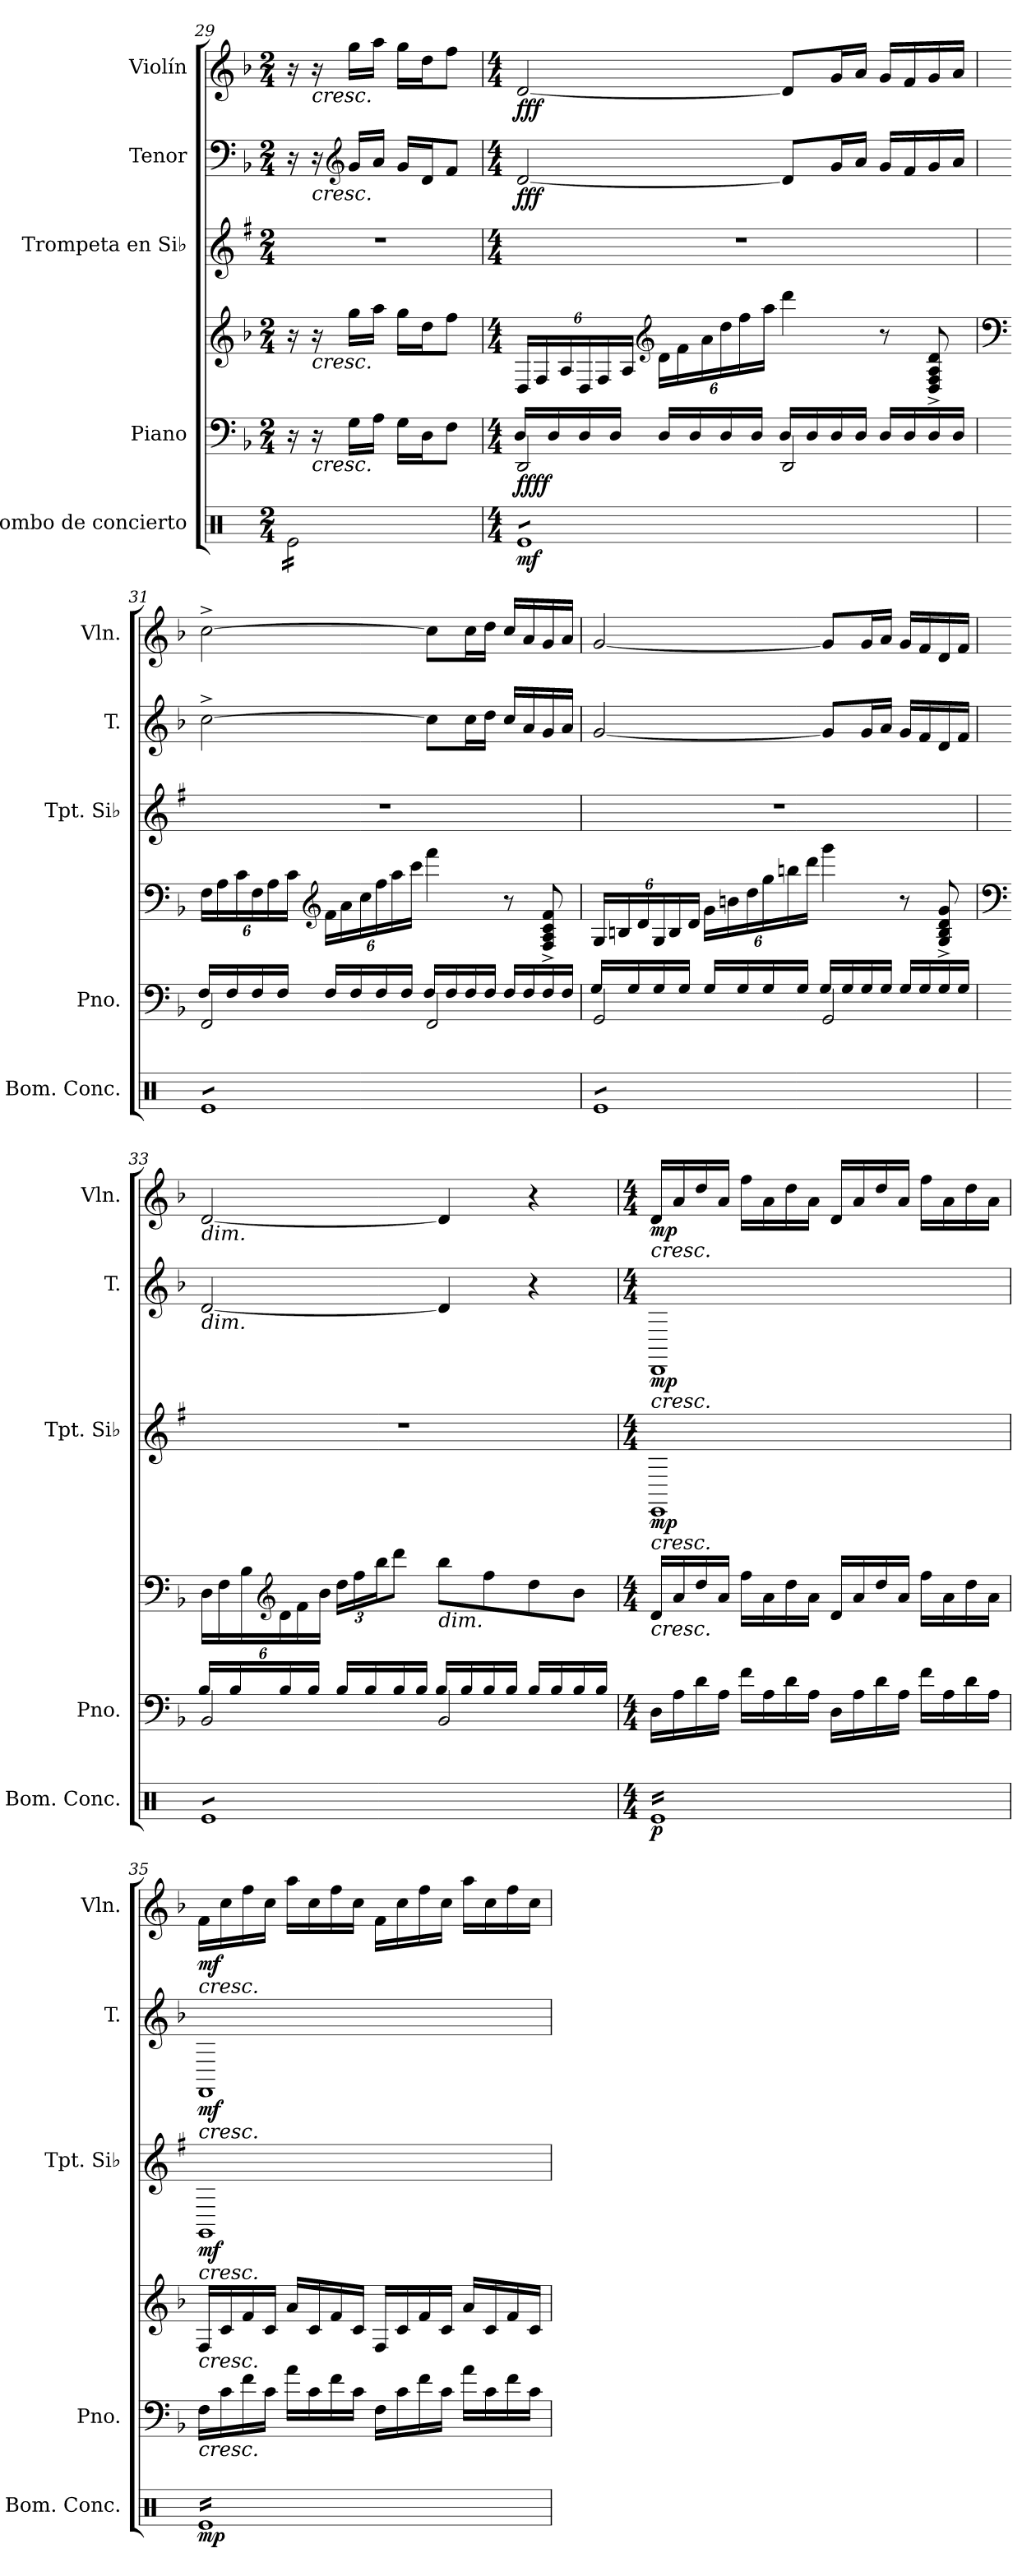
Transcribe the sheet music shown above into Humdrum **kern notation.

**kern	**dynam	**kern	**kern	**dynam	**kern	**dynam	**kern	**dynam	**kern	**dynam
*part5	*part5	*part4	*part4	*part4	*part3	*part3	*part2	*part2	*part1	*part1
*staff6	*staff6	*staff5	*staff4	*staff4/5	*staff3	*staff3	*staff2	*staff2	*staff1	*staff1
*I"Bombo de concierto	*	*I"Piano	*	*	*I"Trompeta en Si♭	*	*I"Tenor	*	*I"Violín	*
*I'Bom. Conc.	*	*I'Pno.	*	*	*I'Tpt. Si♭	*	*I'T.	*	*I'Vln.	*
!!LO:PB:g=z
*clefX	*	*clefF4	*clefG2	*	*clefG2	*	*clefF4	*	*clefG2	*
*	*	*	*	*	*ITrd1c2	*	*	*	*	*
*k[]	*	*k[b-]	*k[b-]	*	*k[b-]	*	*k[b-]	*	*k[b-]	*
*M2/4	*	*M2/4	*M2/4	*	*M2/4	*	*M2/4	*	*M2/4	*
=29	=29	=29	=29	=29	=29	=29	=29	=29	=29	=29
*tremolo	*	*	*	*	*	*	*	*	*	*
16Re\LL	.	16r	16r	.	2r	.	16r	.	16r	.
!	!	!	!	!	!	!	!	!	!LO:TX:b:i:t=cresc.	!
!	!	!	!	!	!	!	!LO:TX:b:i:t=cresc.	!	!	!
!	!	!	!LO:TX:b:i:t=cresc.	!	!	!	!	!	!	!
!	!	!LO:TX:b:i:t=cresc.	!	!	!	!	!	!	!	!
16Re\	.	16r	16r	.	.	.	16r	.	16r	.
*	*	*	*	*	*	*	*clefG2	*	*	*
16Re\	.	16G\LL	16gg\LL	.	.	.	16g/LL	.	16gg\LL	.
16Re\	.	16A\JJ	16aa\JJ	.	.	.	16a/JJ	.	16aa\JJ	.
16Re\	.	16G\LL	16gg\LL	.	.	.	16g/LL	.	16gg\LL	.
16Re\	.	16D\J	16dd\J	.	.	.	16d/J	.	16dd\J	.
16Re\	.	8F\J	8ff\J	.	.	.	8f/J	.	8ff\J	.
16Re\JJ	.	.	.	.	.	.	.	.	.	.
=30	=30	=30	=30	=30	=30	=30	=30	=30	=30	=30
*M4/4	*	*M4/4	*M4/4	*	*M4/4	*	*M4/4	*	*M4/4	*
*	*	*^	*	*	*	*	*	*	*	*
*	*	*	*	*Xbrackettup	*	*	*	*	*	*	*
!	!LO:DY:b	!	!	!	!LO:DY:b=2	!	!	!	!	!	!
!	!	!	!	!	!LO:DY:n=1:b=2	!	!	!	!LO:DY:b	!	!LO:DY:b
8ReL	mf	2DD/	16D/LL	24D/LL	ff ff	1r	.	[2d/	fff	[2d/	fff
.	.	.	.	24F/	.	.	.	.	.	.	.
.	.	.	16D/	.	.	.	.	.	.	.	.
.	.	.	.	24A/	.	.	.	.	.	.	.
8Re	.	.	16D/	24D/	.	.	.	.	.	.	.
.	.	.	.	24F/	.	.	.	.	.	.	.
.	.	.	16D/JJ	.	.	.	.	.	.	.	.
.	.	.	.	24A/JJ	.	.	.	.	.	.	.
*	*	*	*	*clefG2	*	*	*	*	*	*	*
8Re	.	.	16D/LL	24d\LL	.	.	.	.	.	.	.
.	.	.	.	24f\	.	.	.	.	.	.	.
.	.	.	16D/	.	.	.	.	.	.	.	.
.	.	.	.	24a\	.	.	.	.	.	.	.
8Re	.	.	16D/	24dd\	.	.	.	.	.	.	.
.	.	.	.	24ff\	.	.	.	.	.	.	.
.	.	.	16D/JJ	.	.	.	.	.	.	.	.
.	.	.	.	24aa\JJ	.	.	.	.	.	.	.
8Re	.	2DD/	16D/LL	4ddd\	.	.	.	8d/L]	.	8d/L]	.
.	.	.	16D/	.	.	.	.	.	.	.	.
8Re	.	.	16D/	.	.	.	.	16g/L	.	16g/L	.
.	.	.	16D/JJ	.	.	.	.	16a/JJ	.	16a/JJ	.
8Re	.	.	16D/LL	8r	.	.	.	16g/LL	.	16g/LL	.
.	.	.	16D/	.	.	.	.	16f/	.	16f/	.
8ReJ	.	.	16D/	8D/^ 8F/^ 8A/^ 8d/^	.	.	.	16g/	.	16g/	.
.	.	.	16D/JJ	.	.	.	.	16a/JJ	.	16a/JJ	.
!!LO:LB:g=z
=31	=31	=31	=31	=31	=31	=31	=31	=31	=31	=31	=31
*	*	*	*	*clefF4	*	*	*	*	*	*	*
8ReL	.	2FF/	16F/LL	24F\LL	.	1r	.	[2cc^\	.	[2cc^\	.
.	.	.	.	24A\	.	.	.	.	.	.	.
.	.	.	16F/	.	.	.	.	.	.	.	.
.	.	.	.	24c\	.	.	.	.	.	.	.
8Re	.	.	16F/	24F\	.	.	.	.	.	.	.
.	.	.	.	24A\	.	.	.	.	.	.	.
.	.	.	16F/JJ	.	.	.	.	.	.	.	.
.	.	.	.	24c\JJ	.	.	.	.	.	.	.
*	*	*	*	*clefG2	*	*	*	*	*	*	*
8Re	.	.	16F/LL	24f\LL	.	.	.	.	.	.	.
.	.	.	.	24a\	.	.	.	.	.	.	.
.	.	.	16F/	.	.	.	.	.	.	.	.
.	.	.	.	24cc\	.	.	.	.	.	.	.
8Re	.	.	16F/	24ff\	.	.	.	.	.	.	.
.	.	.	.	24aa\	.	.	.	.	.	.	.
.	.	.	16F/JJ	.	.	.	.	.	.	.	.
.	.	.	.	24ccc\JJ	.	.	.	.	.	.	.
8Re	.	2FF/	16F/LL	4fff\	.	.	.	8cc\L]	.	8cc\L]	.
.	.	.	16F/	.	.	.	.	.	.	.	.
8Re	.	.	16F/	.	.	.	.	16cc\L	.	16cc\L	.
.	.	.	16F/JJ	.	.	.	.	16dd\JJ	.	16dd\JJ	.
8Re	.	.	16F/LL	8r	.	.	.	16cc/LL	.	16cc/LL	.
.	.	.	16F/	.	.	.	.	16a/	.	16a/	.
8ReJ	.	.	16F/	8F/^ 8A/^ 8c/^ 8f/^	.	.	.	16g/	.	16g/	.
.	.	.	16F/JJ	.	.	.	.	16a/JJ	.	16a/JJ	.
!!LO:PB:g=z
=32	=32	=32	=32	=32	=32	=32	=32	=32	=32	=32	=32
8ReL	.	2GG/	16G/LL	24G/LL	.	1r	.	[2g/	.	[2g/	.
.	.	.	.	24Bn/	.	.	.	.	.	.	.
.	.	.	16G/	.	.	.	.	.	.	.	.
.	.	.	.	24d/	.	.	.	.	.	.	.
8Re	.	.	16G/	24G/	.	.	.	.	.	.	.
.	.	.	.	24B/	.	.	.	.	.	.	.
.	.	.	16G/JJ	.	.	.	.	.	.	.	.
.	.	.	.	24d/JJ	.	.	.	.	.	.	.
8Re	.	.	16G/LL	24g\LL	.	.	.	.	.	.	.
.	.	.	.	24bn\	.	.	.	.	.	.	.
.	.	.	16G/	.	.	.	.	.	.	.	.
.	.	.	.	24dd\	.	.	.	.	.	.	.
8Re	.	.	16G/	24gg\	.	.	.	.	.	.	.
.	.	.	.	24bbn\	.	.	.	.	.	.	.
.	.	.	16G/JJ	.	.	.	.	.	.	.	.
.	.	.	.	24ddd\JJ	.	.	.	.	.	.	.
8Re	.	2GG/	16G/LL	4ggg\	.	.	.	8g/L]	.	8g/L]	.
.	.	.	16G/	.	.	.	.	.	.	.	.
8Re	.	.	16G/	.	.	.	.	16g/L	.	16g/L	.
.	.	.	16G/JJ	.	.	.	.	16a/JJ	.	16a/JJ	.
8Re	.	.	16G/LL	8r	.	.	.	16g/LL	.	16g/LL	.
.	.	.	16G/	.	.	.	.	16f/	.	16f/	.
8ReJ	.	.	16G/	8G/^ 8B/^ 8d/^ 8g/^	.	.	.	16d/	.	16d/	.
.	.	.	16G/JJ	.	.	.	.	16f/JJ	.	16f/JJ	.
!!LO:LB:g=z
=33	=33	=33	=33	=33	=33	=33	=33	=33	=33	=33	=33
*	*	*	*	*clefF4	*	*	*	*	*	*	*
!	!	!	!	!	!	!	!	!	!	!LO:TX:b:i:t=dim.	!
!	!	!	!	!	!	!	!	!LO:TX:b:i:t=dim.	!	!	!
8ReL	.	2BB-/	16B-/LL	24D\LL	.	1r	.	[2d/	.	[2d/	.
.	.	.	.	24F\	.	.	.	.	.	.	.
.	.	.	16B-/	.	.	.	.	.	.	.	.
.	.	.	.	24B-\	.	.	.	.	.	.	.
*	*	*	*	*clefG2	*	*	*	*	*	*	*
8Re	.	.	16B-/	24d\	.	.	.	.	.	.	.
.	.	.	.	24f\	.	.	.	.	.	.	.
.	.	.	16B-/JJ	.	.	.	.	.	.	.	.
.	.	.	.	24b-\JJ	.	.	.	.	.	.	.
8Re	.	.	16B-/LL	24dd\LL	.	.	.	.	.	.	.
.	.	.	.	24ff\	.	.	.	.	.	.	.
.	.	.	16B-/	.	.	.	.	.	.	.	.
.	.	.	.	24bb-\J	.	.	.	.	.	.	.
8Re	.	.	16B-/	8ddd\J	.	.	.	.	.	.	.
.	.	.	16B-/JJ	.	.	.	.	.	.	.	.
!	!	!	!	!LO:TX:b:i:t=dim.	!	!	!	!	!	!	!
8Re	.	2BB-/	16B-/LL	8bb-\L	.	.	.	4d/]	.	4d/]	.
.	.	.	16B-/	.	.	.	.	.	.	.	.
8Re	.	.	16B-/	8ff\	.	.	.	.	.	.	.
.	.	.	16B-/JJ	.	.	.	.	.	.	.	.
8Re	.	.	16B-/LL	8dd\	.	.	.	4r	.	4r	.
.	.	.	16B-/	.	.	.	.	.	.	.	.
8ReJ	.	.	16B-/	8b-\J	.	.	.	.	.	.	.
.	.	.	16B-/JJ	.	.	.	.	.	.	.	.
*	*	*v	*v	*	*	*	*	*	*	*	*
=34	=34	=34	=34	=34	=34	=34	=34	=34	=34	=34
*M4/4	*	*M4/4	*M4/4	*	*M4/4	*	*M4/4	*	*M4/4	*
*	*	*	*	*	*	*	*	*	*MM75	*
*	*	*^	*	*	*	*	*	*	*	*
!	!	!	!	!	!	!	!	!	!	!LO:TX:b:i:t=cresc.	!
!	!	!	!	!	!	!	!	!LO:TX:b:i:t=cresc.	!	!	!
!	!	!	!	!	!	!LO:TX:b:i:t=cresc.	!	!	!	!	!
!	!	!	!	!LO:TX:b:i:t=cresc.	!	!	!	!	!	!	!
!	!	!LO:TX:b:i:t=cresc.	!	!	!	!	!	!	!	!	!
!	!LO:DY:b	!	!	!	!LO:DY:b=2	!	!	!	!	!	!
!	!	!	!	!	!LO:DY:n=1:b	!	!LO:DY:b	!	!LO:DY:b	!	!LO:DY:b
*	*	*v	*v	*	*	*	*	*	*	*	*
16ReLL	p	16D\LL	16d/LL	mp mp	1DD	mp	1DD	mp	16d/LL	mp
16Re	.	16A\	16a/	.	.	.	.	.	16a/	.
16Re	.	16d\	16dd/	.	.	.	.	.	16dd/	.
16Re	.	16A\JJ	16a/JJ	.	.	.	.	.	16a/JJ	.
16Re	.	16f\LL	16ff\LL	.	.	.	.	.	16ff\LL	.
16Re	.	16A\	16a\	.	.	.	.	.	16a\	.
16Re	.	16d\	16dd\	.	.	.	.	.	16dd\	.
16Re	.	16A\JJ	16a\JJ	.	.	.	.	.	16a\JJ	.
16Re	.	16D\LL	16d/LL	.	.	.	.	.	16d/LL	.
16Re	.	16A\	16a/	.	.	.	.	.	16a/	.
16Re	.	16d\	16dd/	.	.	.	.	.	16dd/	.
16Re	.	16A\JJ	16a/JJ	.	.	.	.	.	16a/JJ	.
16Re	.	16f\LL	16ff\LL	.	.	.	.	.	16ff\LL	.
16Re	.	16A\	16a\	.	.	.	.	.	16a\	.
16Re	.	16d\	16dd\	.	.	.	.	.	16dd\	.
16ReJJ	.	16A\JJ	16a\JJ	.	.	.	.	.	16a\JJ	.
!!LO:PB:g=z
=35	=35	=35	=35	=35	=35	=35	=35	=35	=35	=35
!	!	!	!	!	!	!	!	!	!LO:TX:b:i:t=cresc.	!
!	!	!	!	!	!	!	!LO:TX:b:i:t=cresc.	!	!	!
!	!	!	!	!	!LO:TX:b:i:t=cresc.	!	!	!	!	!
!	!	!	!LO:TX:b:i:t=cresc.	!	!	!	!	!	!	!
!	!	!LO:TX:b:i:t=cresc.	!	!	!	!	!	!	!	!
!	!LO:DY:b	!	!	!LO:DY:b=2	!	!	!	!	!	!
!	!	!	!	!LO:DY:n=1:b	!	!LO:DY:b	!	!LO:DY:b	!	!LO:DY:b
16ReLL	mp	16F\LL	16F/LL	mf mf	1FF	mf	1FF	mf	16f\LL	mf
16Re	.	16c\	16c/	.	.	.	.	.	16cc\	.
16Re	.	16f\	16f/	.	.	.	.	.	16ff\	.
16Re	.	16c\JJ	16c/JJ	.	.	.	.	.	16cc\JJ	.
16Re	.	16a\LL	16a/LL	.	.	.	.	.	16aa\LL	.
16Re	.	16c\	16c/	.	.	.	.	.	16cc\	.
16Re	.	16f\	16f/	.	.	.	.	.	16ff\	.
16Re	.	16c\JJ	16c/JJ	.	.	.	.	.	16cc\JJ	.
16Re	.	16F\LL	16F/LL	.	.	.	.	.	16f\LL	.
16Re	.	16c\	16c/	.	.	.	.	.	16cc\	.
16Re	.	16f\	16f/	.	.	.	.	.	16ff\	.
16Re	.	16c\JJ	16c/JJ	.	.	.	.	.	16cc\JJ	.
16Re	.	16a\LL	16a/LL	.	.	.	.	.	16aa\LL	.
16Re	.	16c\	16c/	.	.	.	.	.	16cc\	.
16Re	.	16f\	16f/	.	.	.	.	.	16ff\	.
16ReJJ	.	16c\JJ	16c/JJ	.	.	.	.	.	16cc\JJ	.
*Xtremolo	*	*	*	*	*	*	*	*	*	*
=	=	=	=	=	=	=	=	=	=	=
*-	*-	*-	*-	*-	*-	*-	*-	*-	*-	*-
